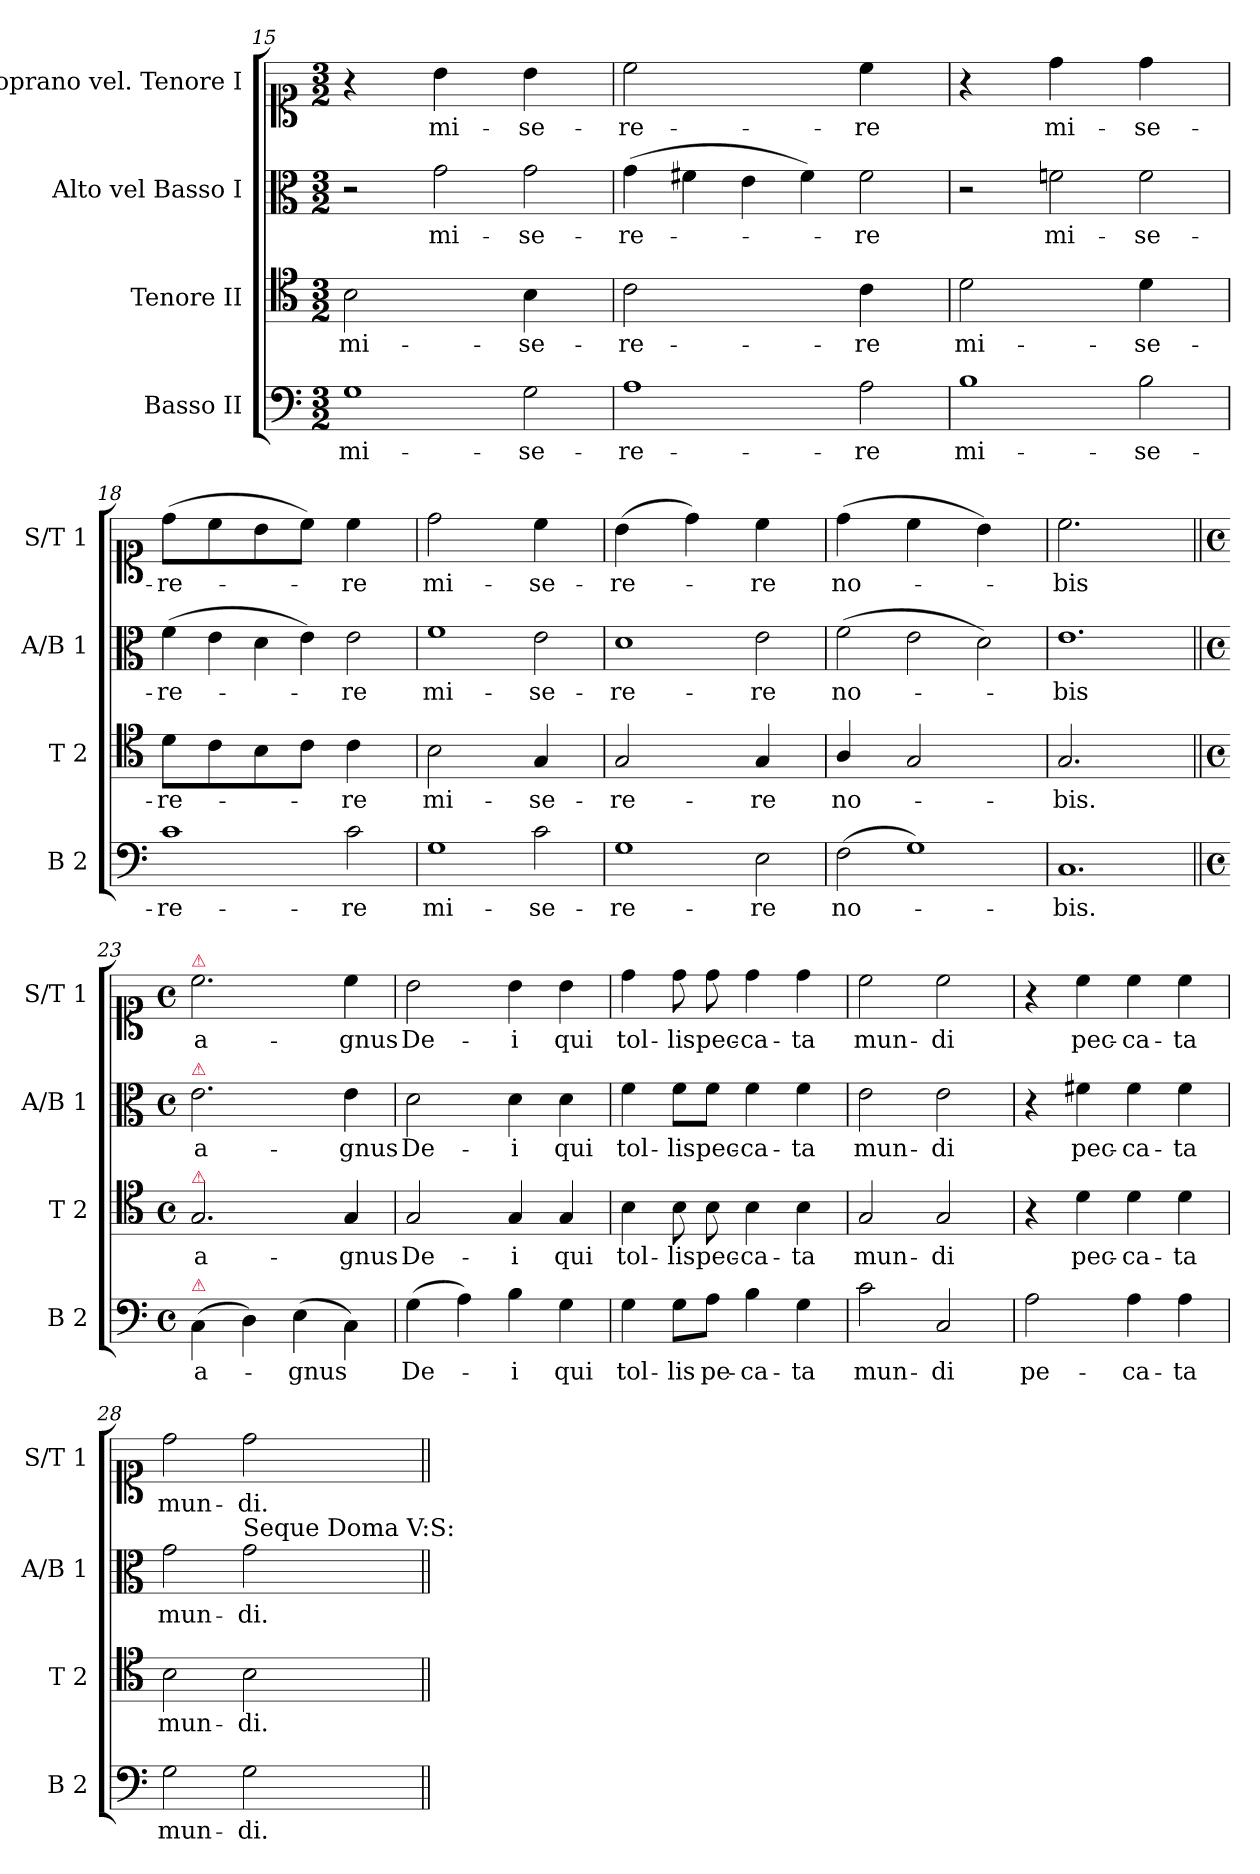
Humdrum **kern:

**kern	**text	**kern	**text	**kern	**text	**kern	**text
*part4	*part4	*part3	*part3	*part2	*part2	*part1	*part1
*staff4	*staff4	*staff3	*staff3	*staff2	*staff2	*staff1	*staff1
*I"Basso II	*	*I"Tenore II	*	*I"Alto vel Basso I	*	*I"Soprano vel. Tenore I	*
*I'B 2	*	*I'T 2	*	*I'A/B 1	*	*I'S/T 1	*
*clefF4	*	*clefC4	*	*clefC3	*	*clefC1	*
*k[]	*	*k[]	*	*k[]	*	*k[]	*
*M3/2	*	*M3/2	*	*M3/2	*	*M3/2	*
=15	=15	=15	=15	=15	=15	=15	=15
!	!	!LO:N:vis=2	!	!	!	!LO:N:vis=4	!
1G	mi-	1B	mi-	2r	.	2r	.
!	!	!	!	!	!	!LO:N:vis=4	!
.	.	.	.	2g\	mi-	2b\	mi-
!	!	!LO:N:vis=4	!	!	!	!LO:N:vis=4	!
2G\	-se-	2B\	-se-	2g\	-se-	2b\	-se-
=16	=16	=16	=16	=16	=16	=16	=16
!	!	!LO:N:vis=2	!	!	!	!LO:N:vis=2	!
1A	-re-	1c	-re-	(4g\	-re-	1cc	-re-
.	.	.	.	4f#X\	.	.	.
.	.	.	.	4e\	.	.	.
.	.	.	.	4f#\)	.	.	.
!	!	!LO:N:vis=4	!	!	!	!LO:N:vis=4	!
2A\	-re	2c\	-re	2f#\	-re	2cc\	-re
=17	=17	=17	=17	=17	=17	=17	=17
!	!	!LO:N:vis=2	!	!	!	!LO:N:vis=4	!
1B	mi-	1d	mi-	2r	.	2r	.
!	!	!	!	!	!	!LO:N:vis=4	!
.	.	.	.	2fn\	mi-	2dd\	mi-
!	!	!LO:N:vis=4	!	!	!	!LO:N:vis=4	!
2B\	-se-	2d\	-se-	2f\	-se-	2dd\	-se-
=18	=18	=18	=18	=18	=18	=18	=18
!	!	!LO:N:vis=8	!	!	!	!LO:N:vis=8	!
1c	-re-	4d\L	-re-	(4f\	-re-	(4dd\L	-re-
!	!	!LO:N:vis=8	!	!	!	!LO:N:vis=8	!
.	.	4c\	.	4e\	.	4cc\	.
!	!	!LO:N:vis=8	!	!	!	!LO:N:vis=8	!
.	.	4B\	.	4d\	.	4b\	.
!	!	!LO:N:vis=8	!	!	!	!LO:N:vis=8	!
.	.	4c\J	.	4e\)	.	4cc\J)	.
!	!	!LO:N:vis=4	!	!	!	!LO:N:vis=4	!
2c\	-re	2c\	-re	2e\	-re	2cc\	-re
=19	=19	=19	=19	=19	=19	=19	=19
!	!	!LO:N:vis=2	!	!	!	!LO:N:vis=2	!
1G	mi-	1B	mi-	1f	mi-	1dd	mi-
!	!	!LO:N:vis=4	!	!	!	!LO:N:vis=4	!
2c\	-se-	2G/	-se-	2e\	-se-	2cc\	-se-
=20	=20	=20	=20	=20	=20	=20	=20
!	!	!LO:N:vis=2	!	!	!	!LO:N:vis=4	!
1G	-re-	1G	-re-	1d	-re-	(2b\	-re-
!	!	!	!	!	!	!LO:N:vis=4	!
.	.	.	.	.	.	2dd\)	.
!	!	!LO:N:vis=4	!	!	!	!LO:N:vis=4	!
2E\	-re	2G/	-re	2e\	-re	2cc\	-re
=21	=21	=21	=21	=21	=21	=21	=21
!	!	!LO:N:vis=4	!	!	!	!LO:N:vis=4	!
(2F\	no-	2A/	no-	(2f\	no-	(2dd\	no-
!	!	!LO:N:vis=2	!	!	!	!LO:N:vis=4	!
1G)	.	1G	.	2e\	.	2cc\	.
!	!	!	!	!	!	!LO:N:vis=4	!
.	.	.	.	2d\)	.	2b\)	.
=22	=22	=22	=22	=22	=22	=22	=22
!	!	!LO:N:vis=2.	!	!	!	!LO:N:vis=2.	!
1.C	-bis.	1.G	-bis.	1.e	-bis	1.cc	-bis
=23||	=23||	=23||	=23||	=23||	=23||	=23||	=23||
*M4/4	*	*M4/4	*	*M4/4	*	*M4/4	*
*met(c)	*	*met(c)	*	*met(c)	*	*met(c)	*
!	!	!	!	!	!	!LO:TX:a:color=crimson:t=⚠	!
!	!	!	!	!LO:TX:a:color=crimson:t=⚠	!	!	!
!	!	!LO:TX:a:color=crimson:t=⚠	!	!	!	!	!
!LO:TX:a:color=crimson:t=⚠	!	!	!	!	!	!	!
(4C\	a-	2.G/	a-	2.e\	a-	2.cc\	a-
4D\)	.	.	.	.	.	.	.
(4E\	-gnus	.	.	.	.	.	.
4C\)	.	4G/	-gnus	4e\	-gnus	4cc\	-gnus
=24	=24	=24	=24	=24	=24	=24	=24
(4G\	De-	2G/	De-	2d\	De-	2b\	De-
4A\)	.	.	.	.	.	.	.
4B\	-i	4G/	-i	4d\	-i	4b\	-i
4G\	qui	4G/	qui	4d\	qui	4b\	qui
=25	=25	=25	=25	=25	=25	=25	=25
4G\	tol-	4B\	tol-	4f\	tol-	4dd\	tol-
8G\L	-lis	8B\	-lis	8f\L	-lis	8dd\	-lis
8A\J	pe-	8B\	pec-	8f\J	pec-	8dd\	pec-
4B\	-ca-	4B\	-ca-	4f\	-ca-	4dd\	-ca-
4G\	-ta	4B\	-ta	4f\	-ta	4dd\	-ta
=26	=26	=26	=26	=26	=26	=26	=26
2c\	mun-	2G/	mun-	2e\	mun-	2cc\	mun-
2C/	-di	2G/	-di	2e\	-di	2cc\	-di
=27	=27	=27	=27	=27	=27	=27	=27
2A\	pe-	4r	.	4r	.	4r	.
.	.	4d\	pec-	4f#X\	pec-	4cc\	pec-
4A\	-ca-	4d\	-ca-	4f#\	-ca-	4cc\	-ca-
4A\	-ta	4d\	-ta	4f#\	-ta	4cc\	-ta
=28	=28	=28	=28	=28	=28	=28	=28
2G\	mun-	2B\	mun-	2g\	mun-	2dd\	mun-
!	!	!	!	!LO:TX:a:t=Seque Doma V&colon;S&colon;	!	!	!
2G\	-di.	2B\	-di.	2g\	-di.	2dd\	-di.
=||	=||	=||	=||	=||	=||	=||	=||
*-	*-	*-	*-	*-	*-	*-	*-
